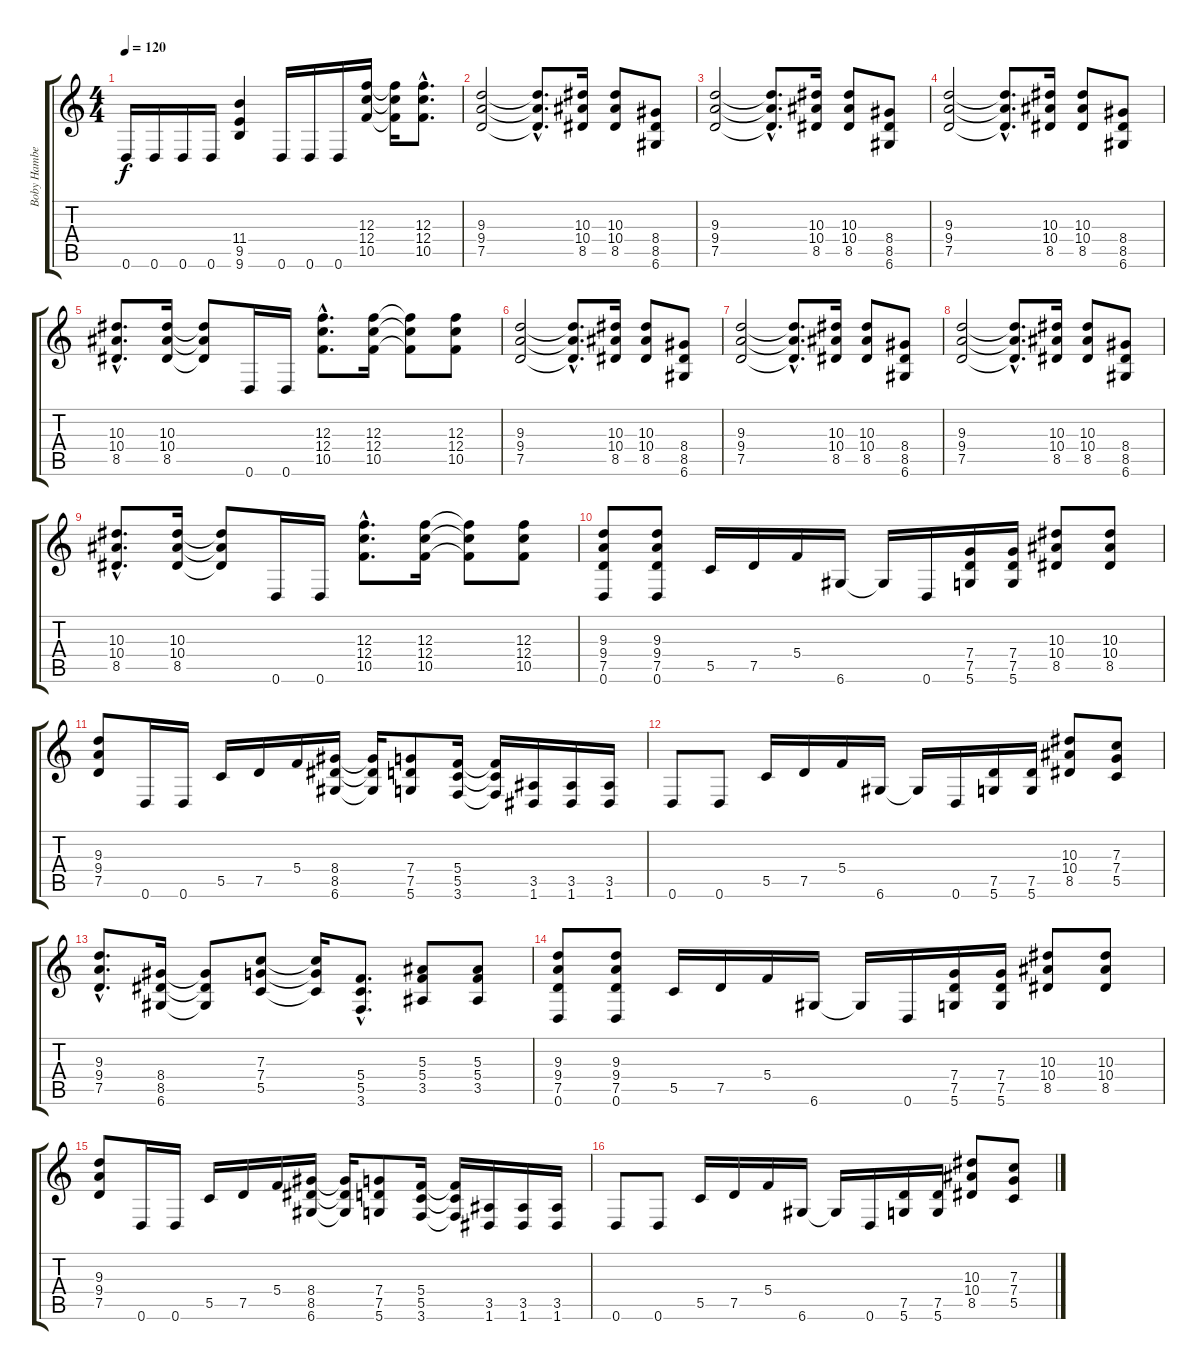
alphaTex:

\track ("Boby Hambel" "Boby Hambe") {instrument overdrivenguitar}
\staff {score tabs}
\tuning (D4 A3 F3 C3 G2 D2) {hide}
\ts (4 4)
\tempo 120
\clef g2
\ks c
0.6.16{dy f} 0.6.16 0.6.16 0.6.16 (11.4 9.5 9.6).4 0.6.16 0.6.16 0.6.16 (12.3 12.4 10.5).16 (12.3{t} 12.4{t} 10.5{t}).16 (12.3{hac} 12.4{hac} 10.5{hac}).8{d} |
(9.3 9.4 7.5).2 (9.3{hac t} 9.4{hac t} 7.5{hac t}).8{d} (10.3 10.4 8.5).16 (10.3 10.4 8.5).8 (8.4 8.5 6.6).8 |
(9.3 9.4 7.5).2 (9.3{hac t} 9.4{hac t} 7.5{hac t}).8{d} (10.3 10.4 8.5).16 (10.3 10.4 8.5).8 (8.4 8.5 6.6).8 |
(9.3 9.4 7.5).2 (9.3{hac t} 9.4{hac t} 7.5{hac t}).8{d} (10.3 10.4 8.5).16 (10.3 10.4 8.5).8 (8.4 8.5 6.6).8 |
(10.3{hac} 10.4{hac} 8.5{hac}).8{d} (10.3 10.4 8.5).16 (10.3{t} 10.4{t} 8.5{t}).8 0.6.16 0.6.16 (12.3{hac} 12.4{hac} 10.5{hac}).8{d} (12.3 12.4 10.5).16 (12.3{t} 12.4{t} 10.5{t}).8 (12.3 12.4 10.5).8 |
(9.3 9.4 7.5).2 (9.3{hac t} 9.4{hac t} 7.5{hac t}).8{d} (10.3 10.4 8.5).16 (10.3 10.4 8.5).8 (8.4 8.5 6.6).8 |
(9.3 9.4 7.5).2 (9.3{hac t} 9.4{hac t} 7.5{hac t}).8{d} (10.3 10.4 8.5).16 (10.3 10.4 8.5).8 (8.4 8.5 6.6).8 |
(9.3 9.4 7.5).2 (9.3{hac t} 9.4{hac t} 7.5{hac t}).8{d} (10.3 10.4 8.5).16 (10.3 10.4 8.5).8 (8.4 8.5 6.6).8 |
(10.3{hac} 10.4{hac} 8.5{hac}).8{d} (10.3 10.4 8.5).16 (10.3{t} 10.4{t} 8.5{t}).8 0.6.16 0.6.16 (12.3{hac} 12.4{hac} 10.5{hac}).8{d} (12.3 12.4 10.5).16 (12.3{t} 12.4{t} 10.5{t}).8 (12.3 12.4 10.5).8 |
(9.3 9.4 7.5 0.6).8 (9.3 9.4 7.5 0.6).8 5.5.16 7.5.16 5.4.16 6.6.16 6.6{t}.16 0.6.16 (7.4 7.5 5.6).16 (7.4 7.5 5.6).16 (10.3 10.4 8.5).8 (10.3 10.4 8.5).8 |
(9.3 9.4 7.5).8 0.6.16 0.6.16 5.5.16 7.5.16 5.4.16 (8.4 8.5 6.6).16 (8.4{t} 8.5{t} 6.6{t}).16 (7.4 7.5 5.6).8 (5.4 5.5 3.6).16 (5.4{t} 5.5{t} 3.6{t}).16 (3.5 1.6).16 (3.5 1.6).16 (3.5 1.6).16 |
0.6.8 0.6.8 5.5.16 7.5.16 5.4.16 6.6.16 6.6{t}.16 0.6.16 (7.5 5.6).16 (7.5 5.6).16 (10.3 10.4 8.5).8 (7.3 7.4 5.5).8 |
(9.3{hac} 9.4{hac} 7.5{hac}).8{d} (8.4 8.5 6.6).16 (8.4{t} 8.5{t} 6.6{t}).8 (7.3 7.4 5.5).8 (7.3{t} 7.4{t} 5.5{t}).16 (5.4{hac} 5.5{hac} 3.6{hac}).8{d} (5.3 5.4 3.5).8 (5.3 5.4 3.5).8 |
(9.3 9.4 7.5 0.6).8 (9.3 9.4 7.5 0.6).8 5.5.16 7.5.16 5.4.16 6.6.16 6.6{t}.16 0.6.16 (7.4 7.5 5.6).16 (7.4 7.5 5.6).16 (10.3 10.4 8.5).8 (10.3 10.4 8.5).8 |
(9.3 9.4 7.5).8 0.6.16 0.6.16 5.5.16 7.5.16 5.4.16 (8.4 8.5 6.6).16 (8.4{t} 8.5{t} 6.6{t}).16 (7.4 7.5 5.6).8 (5.4 5.5 3.6).16 (5.4{t} 5.5{t} 3.6{t}).16 (3.5 1.6).16 (3.5 1.6).16 (3.5 1.6).16 |
0.6.8 0.6.8 5.5.16 7.5.16 5.4.16 6.6.16 6.6{t}.16 0.6.16 (7.5 5.6).16 (7.5 5.6).16 (10.3 10.4 8.5).8 (7.3 7.4 5.5).8
